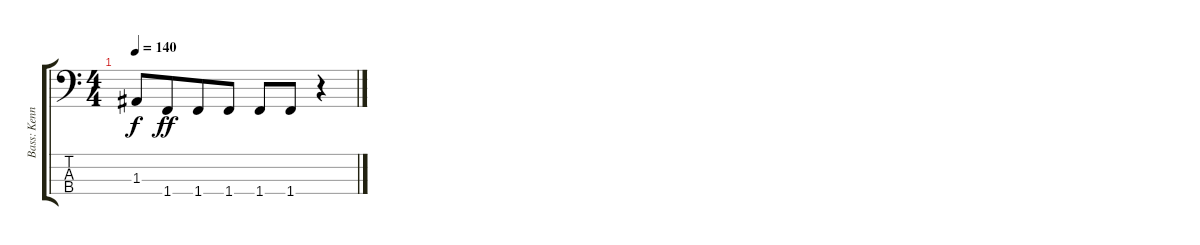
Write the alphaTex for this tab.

\track ("Bass: Kenny Passarelli" "Bass: Kenn") {instrument fretlessbass}
\staff {score tabs}
\tuning (G2 D2 A1 E1) {hide}
\ts (4 4)
\tempo 140
\clef f4
\ks c
1.3{t}.8{dy f} 1.4.8{dy ff beam merge} 1.4.8 1.4.8{beam split} 1.4.8 1.4.8 r.4
